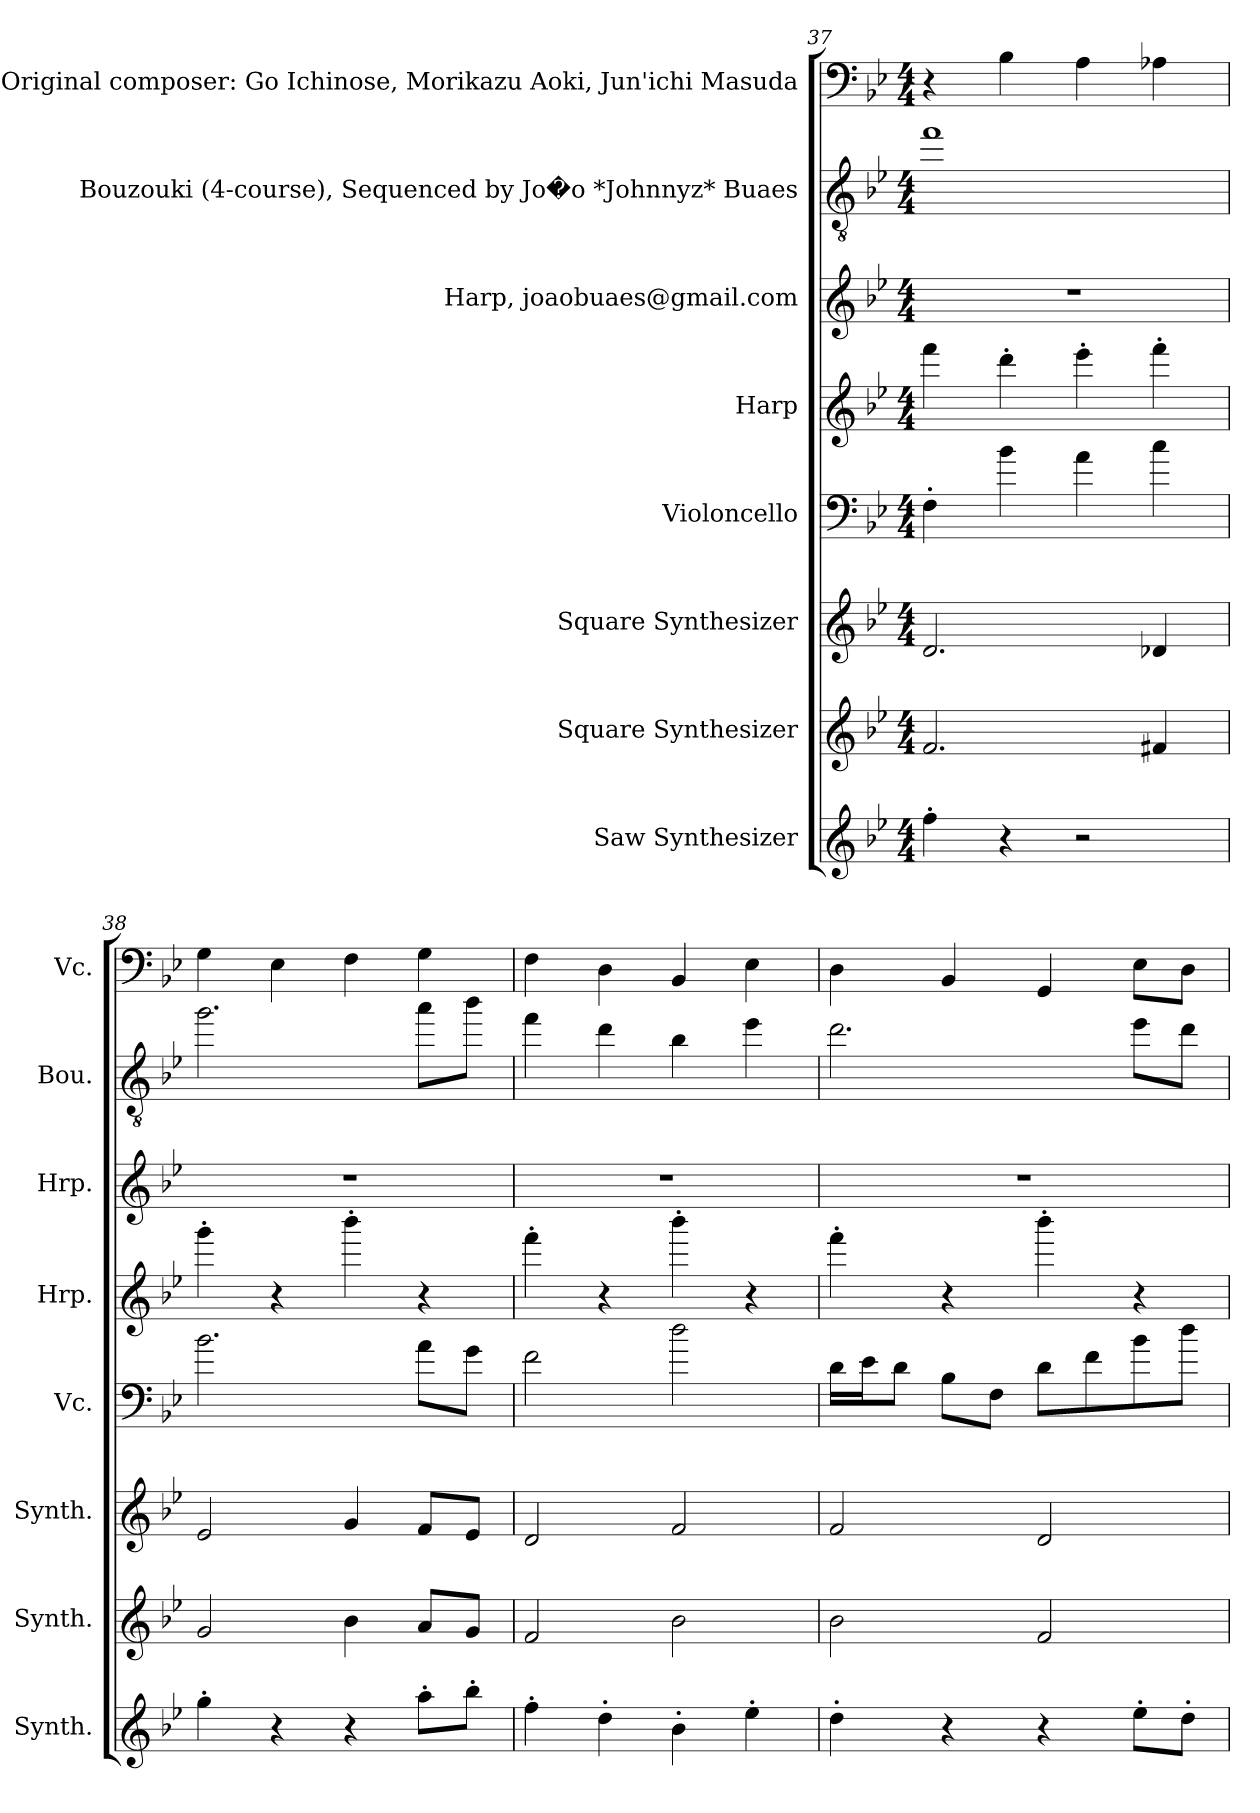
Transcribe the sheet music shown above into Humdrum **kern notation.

**kern	**kern	**kern	**kern	**kern	**kern	**kern	**kern
*part8	*part7	*part6	*part5	*part4	*part3	*part2	*part1
*staff8	*staff7	*staff6	*staff5	*staff4	*staff3	*staff2	*staff1
*I"Saw Synthesizer	*I"Square Synthesizer	*I"Square Synthesizer	*I"Violoncello	*I"Harp	*I"Harp, joaobuaes@gmail.com	*I"Bouzouki (4-course), Sequenced by Jo�o *Johnnyz* Buaes	*I"Violoncello, Original composer: Go Ichinose, Morikazu Aoki, Jun'ichi Masuda
*I'Synth.	*I'Synth.	*I'Synth.	*I'Vc.	*I'Hrp.	*I'Hrp.	*I'Bou.	*I'Vc.
*clefG2	*clefG2	*clefG2	*clefF4	*clefG2	*clefG2	*clefGv2	*clefF4
*k[b-e-]	*k[b-e-]	*k[b-e-]	*k[b-e-]	*k[b-e-]	*k[b-e-]	*k[b-e-]	*k[b-e-]
*M4/4	*M4/4	*M4/4	*M4/4	*M4/4	*M4/4	*M4/4	*M4/4
=37	=37	=37	=37	=37	=37	=37	=37
4ff'\	2.f/	2.d/	4F'\	4fff\	1r	1ff	4r
4r	.	.	4b-\	4ddd'\	.	.	4B-\
2r	.	.	4a\	4eee-'\	.	.	4A\
.	4f#X/	4d-X/	4cc\	4fff'\	.	.	4A-X\
=38	=38	=38	=38	=38	=38	=38	=38
4gg'\	2g/	2e-/	2.b-\	4ggg'\	1r	2.gg\	4G\
4r	.	.	.	4r	.	.	4E-\
4r	4b-\	4g/	.	4bbb-'\	.	.	4F\
8aa'\L	8a/L	8f/L	8a\L	4r	.	8aa\L	4G\
8bb-'\J	8g/J	8e-/J	8g\J	.	.	8bb-\J	.
=39	=39	=39	=39	=39	=39	=39	=39
4ff'\	2f/	2d/	2f\	4fff'\	1r	4ff\	4F\
4dd'\	.	.	.	4r	.	4dd\	4D\
4b-'\	2b-\	2f/	2dd\	4bbb-'\	.	4b-\	4BB-/
4ee-'\	.	.	.	4r	.	4ee-\	4E-\
!!LO:PB:g=z
=40	=40	=40	=40	=40	=40	=40	=40
4dd'\	2b-\	2f/	16d\LL	4fff'\	1r	2.dd\	4D\
.	.	.	16e-\J	.	.	.	.
.	.	.	8d\J	.	.	.	.
4r	.	.	8B-\L	4r	.	.	4BB-/
.	.	.	8F\J	.	.	.	.
4r	2f/	2d/	8d\L	4bbb-'\	.	.	4GG/
.	.	.	8f\	.	.	.	.
8ee-'\L	.	.	8b-\	4r	.	8ee-\L	8E-\L
8dd'\J	.	.	8dd\J	.	.	8dd\J	8D\J
=	=	=	=	=	=	=	=
*-	*-	*-	*-	*-	*-	*-	*-
